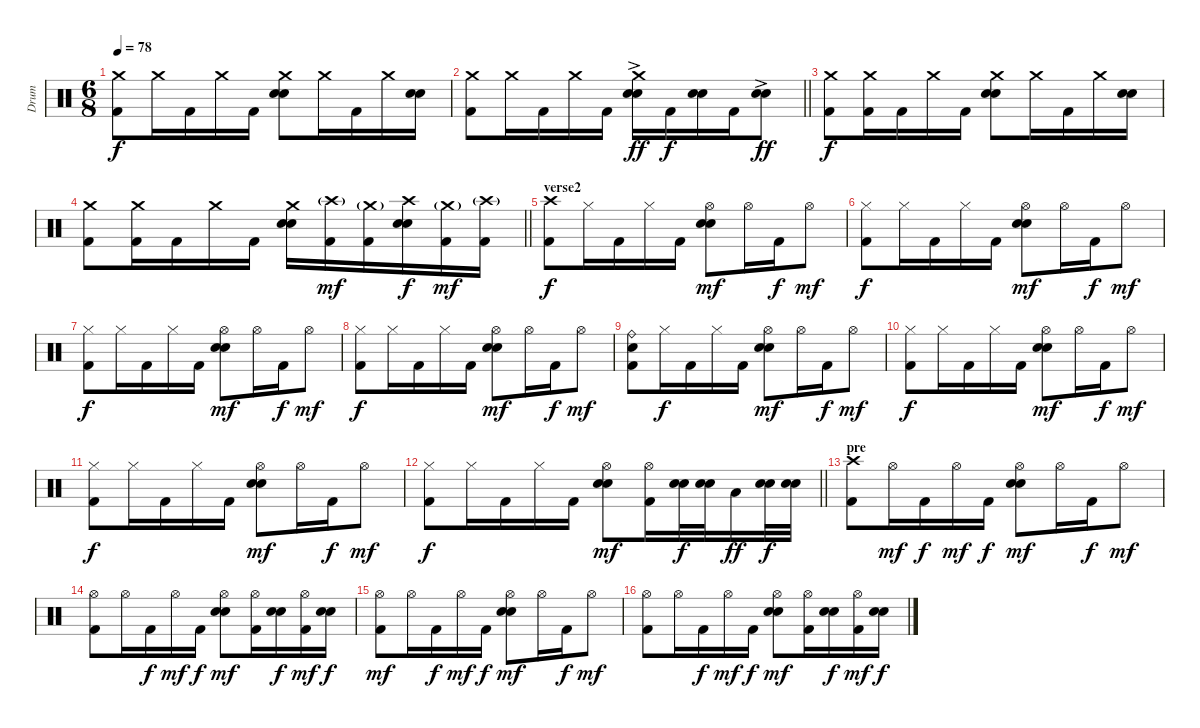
\track ("Drum" "Drum") {instrument percussion}
\staff {score}
\articulation defaults
\ts (6 8)
\tempo 78
\clef neutral
\ks c
("Crash medium (hit)" "Kick (hit) 2").8{dy f} "Crash medium (hit)".16 "Kick (hit) 2".16 "Crash medium (hit)".16 "Kick (hit) 2".16 ("Crash medium (hit)" "Electric Snare (hit)" "Snare (hit) 2").8 "Crash medium (hit)".16 "Kick (hit) 2".16 "Crash medium (hit)".16 ("Electric Snare (hit)" "Snare (hit) 2").16 |
\barLineRight lightlight
("Crash medium (hit)" "Kick (hit) 2").8 "Crash medium (hit)".16 "Kick (hit) 2".16 "Crash medium (hit)".16 "Kick (hit) 2".16 ("Crash medium (hit)"{ac} "Electric Snare (hit)" "Snare (hit) 2").16{dy ff} "Kick (hit) 2".16{dy f} ("Electric Snare (hit)" "Snare (hit) 2").16 "Kick (hit) 2".16 ("Electric Snare (hit)"{ac} "Snare (hit) 2"{ac}).8{dy ff} |
\section ("" "")
("Crash medium (hit)" "Kick (hit) 2").8{dy f} ("Crash medium (hit)" "Kick (hit) 2").16 "Kick (hit) 2".16 "Crash medium (hit)".16 "Kick (hit) 2".16 ("Crash medium (hit)" "Electric Snare (hit)" "Snare (hit) 2").8 "Crash medium (hit)".16 "Kick (hit) 2".16 "Crash medium (hit)".16 ("Electric Snare (hit)" "Snare (hit) 2").16 |
\barLineRight lightlight
("Crash medium (hit)" "Kick (hit) 2").8 ("Crash medium (hit)" "Kick (hit) 2").16 "Kick (hit) 2".16 "Crash medium (hit)".16 "Kick (hit) 2".16 ("Crash medium (hit)" "Electric Snare (hit)" "Snare (hit) 2").16 ("Crash high (hit)"{g} "Kick (hit) 2").16{dy mf} ("Crash medium (hit)"{g} "Kick (hit) 2").16 ("Crash high (hit)" "Electric Snare (hit)" "Snare (hit) 2").16{dy f} ("Crash medium (hit)"{g} "Kick (hit) 2").16{dy mf} ("Crash high (hit)"{g} "Kick (hit) 2").16 |
\section ("" "verse2")
("Crash high (hit)" "Kick (hit) 2").8{dy f} "Hi-Hat (closed)".16 "Kick (hit) 2".16 "Hi-Hat (closed)".16 "Kick (hit) 2".16 ("Hi-Hat (open)" "Electric Snare (hit)" "Snare (hit) 2").8{dy mf} "Hi-Hat (open)".16 "Kick (hit) 2".16{dy f} "Hi-Hat (open)".8{dy mf} |
("Hi-Hat (closed)" "Kick (hit) 2").8{dy f} "Hi-Hat (closed)".16 "Kick (hit) 2".16 "Hi-Hat (closed)".16 "Kick (hit) 2".16 ("Hi-Hat (open)" "Electric Snare (hit)" "Snare (hit) 2").8{dy mf} "Hi-Hat (open)".16 "Kick (hit) 2".16{dy f} "Hi-Hat (open)".8{dy mf} |
("Hi-Hat (closed)" "Kick (hit) 2").8{dy f} "Hi-Hat (closed)".16 "Kick (hit) 2".16 "Hi-Hat (closed)".16 "Kick (hit) 2".16 ("Hi-Hat (open)" "Electric Snare (hit)" "Snare (hit) 2").8{dy mf} "Hi-Hat (open)".16 "Kick (hit) 2".16{dy f} "Hi-Hat (open)".8{dy mf} |
("Hi-Hat (closed)" "Kick (hit) 2").8{dy f} "Hi-Hat (closed)".16 "Kick (hit) 2".16 "Hi-Hat (closed)".16 "Kick (hit) 2".16 ("Hi-Hat (open)" "Electric Snare (hit)" "Snare (hit) 2").8{dy mf} "Hi-Hat (open)".16 "Kick (hit) 2".16{dy f} "Hi-Hat (open)".8{dy mf} |
("Ride (bell)" "Metronome (bell)" "Kick (hit) 2").8 "Hi-Hat (closed)".16{dy f} "Kick (hit) 2".16 "Hi-Hat (closed)".16 "Kick (hit) 2".16 ("Hi-Hat (open)" "Electric Snare (hit)" "Snare (hit) 2").8{dy mf} "Hi-Hat (open)".16 "Kick (hit) 2".16{dy f} "Hi-Hat (open)".8{dy mf} |
("Hi-Hat (closed)" "Kick (hit) 2").8{dy f} "Hi-Hat (closed)".16 "Kick (hit) 2".16 "Hi-Hat (closed)".16 "Kick (hit) 2".16 ("Hi-Hat (open)" "Electric Snare (hit)" "Snare (hit) 2").8{dy mf} "Hi-Hat (open)".16 "Kick (hit) 2".16{dy f} "Hi-Hat (open)".8{dy mf} |
("Hi-Hat (closed)" "Kick (hit) 2").8{dy f} "Hi-Hat (closed)".16 "Kick (hit) 2".16 "Hi-Hat (closed)".16 "Kick (hit) 2".16 ("Hi-Hat (open)" "Electric Snare (hit)" "Snare (hit) 2").8{dy mf} "Hi-Hat (open)".16 "Kick (hit) 2".16{dy f} "Hi-Hat (open)".8{dy mf} |
\barLineRight lightlight
("Hi-Hat (closed)" "Kick (hit) 2").8{dy f} "Hi-Hat (closed)".16 "Kick (hit) 2".16 "Hi-Hat (closed)".16 "Kick (hit) 2".16 ("Hi-Hat (open)" "Electric Snare (hit)" "Snare (hit) 2").8{dy mf} ("Hi-Hat (open)" "Kick (hit) 2").16 ("Electric Snare (hit)" "Snare (hit) 2").32{dy f} ("Electric Snare (hit)" "Snare (hit) 2").32 "Low Tom (hit)".16{dy ff} ("Electric Snare (hit)" "Snare (hit) 2").32{dy f} ("Electric Snare (hit)" "Snare (hit) 2").32 |
\section ("" "pre")
("Crash high (hit)" "Kick (hit) 2").8 "Hi-Hat (open)".16{dy mf} "Kick (hit) 2".16{dy f} "Hi-Hat (open)".16{dy mf} "Kick (hit) 2".16{dy f} ("Hi-Hat (open)" "Electric Snare (hit)" "Snare (hit) 2").8{dy mf} "Hi-Hat (open)".16 "Kick (hit) 2".16{dy f} "Hi-Hat (open)".8{dy mf} |
("Hi-Hat (open)" "Kick (hit) 2").8 "Hi-Hat (open)".16 "Kick (hit) 2".16{dy f} "Hi-Hat (open)".16{dy mf} "Kick (hit) 2".16{dy f} ("Hi-Hat (open)" "Electric Snare (hit)" "Snare (hit) 2").8{dy mf} ("Hi-Hat (open)" "Kick (hit) 2").16 ("Electric Snare (hit)" "Snare (hit) 2").16{dy f} ("Hi-Hat (open)" "Kick (hit) 2").16{dy mf} ("Electric Snare (hit)" "Snare (hit) 2").16{dy f} |
("Hi-Hat (open)" "Kick (hit) 2").8{dy mf} "Hi-Hat (open)".16 "Kick (hit) 2".16{dy f} "Hi-Hat (open)".16{dy mf} "Kick (hit) 2".16{dy f} ("Hi-Hat (open)" "Electric Snare (hit)" "Snare (hit) 2").8{dy mf} "Hi-Hat (open)".16 "Kick (hit) 2".16{dy f} "Hi-Hat (open)".8{dy mf} |
("Hi-Hat (open)" "Kick (hit) 2").8 "Hi-Hat (open)".16 "Kick (hit) 2".16{dy f} "Hi-Hat (open)".16{dy mf} "Kick (hit) 2".16{dy f} ("Hi-Hat (open)" "Electric Snare (hit)" "Snare (hit) 2").8{dy mf} ("Hi-Hat (open)" "Kick (hit) 2").16 ("Electric Snare (hit)" "Snare (hit) 2").16{dy f} ("Hi-Hat (open)" "Kick (hit) 2").16{dy mf} ("Electric Snare (hit)" "Snare (hit) 2").16{dy f}
